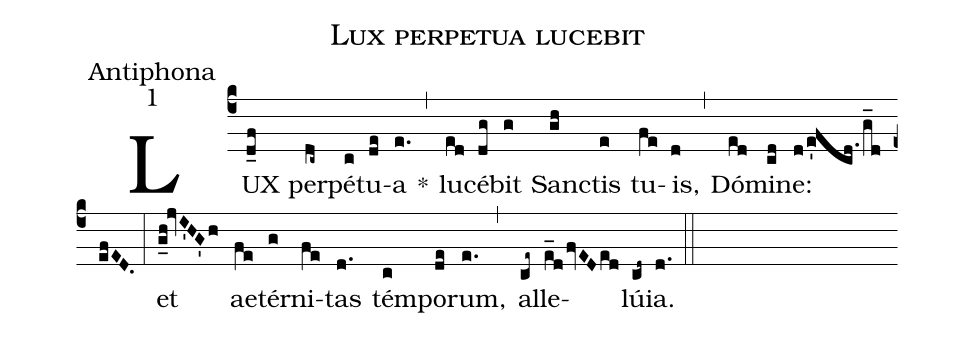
name:Lux perpetua lucebit;
office-part:Antiphona;
mode:1;
%%
(c4) LUX(d_f) per(dc~)pé(c)tu(de)a(e.) *(,) lu(ed)cé(dg)bit(g) San(gh)ctis(e) tu(fe)is,(d) (,) Dó(ed)mi(cd)ne:(d/e'fcd./g_d/efED.) (:) et(g_h!jvI'HG'h) ae(fe)tér(g)ni(fe)tas(d.) tém(c)po(de)rum,(e.) (,) al(ce~)le(e_d/fvED/ed)lú(cd~)ia.(d.) (::)
